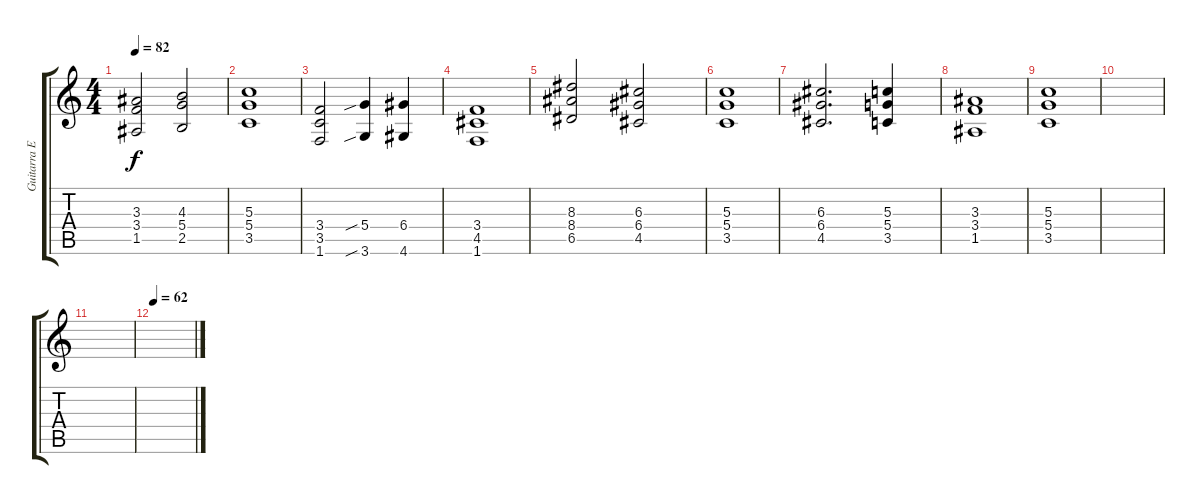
\track ("Guitarra Eléctrica " "Guitarra E") {instrument electricguitarclean}
\staff {score tabs}
\tuning (E4 B3 G3 D3 A2 E2) {hide}
\ts (4 4)
\tempo 82
\clef g2
\ks c
(3.3 3.4 1.5).2{dy f} (4.3 5.4 2.5).2 |
(5.3 5.4 3.5).1 |
(3.4 3.5 1.6).2 (5.4{sib} 3.6{sib}).4 (6.4 4.6).4 |
(3.4 4.5 1.6).1 |
(8.3 8.4 6.5).2 (6.3 6.4 4.5).2 |
(5.3 5.4 3.5).1 |
(6.3 6.4 4.5).2{d} (5.3 5.4 3.5).4 |
(3.3 3.4 1.5).1 |
(5.3 5.4 3.5).1 |
|
|
\tempo 62
